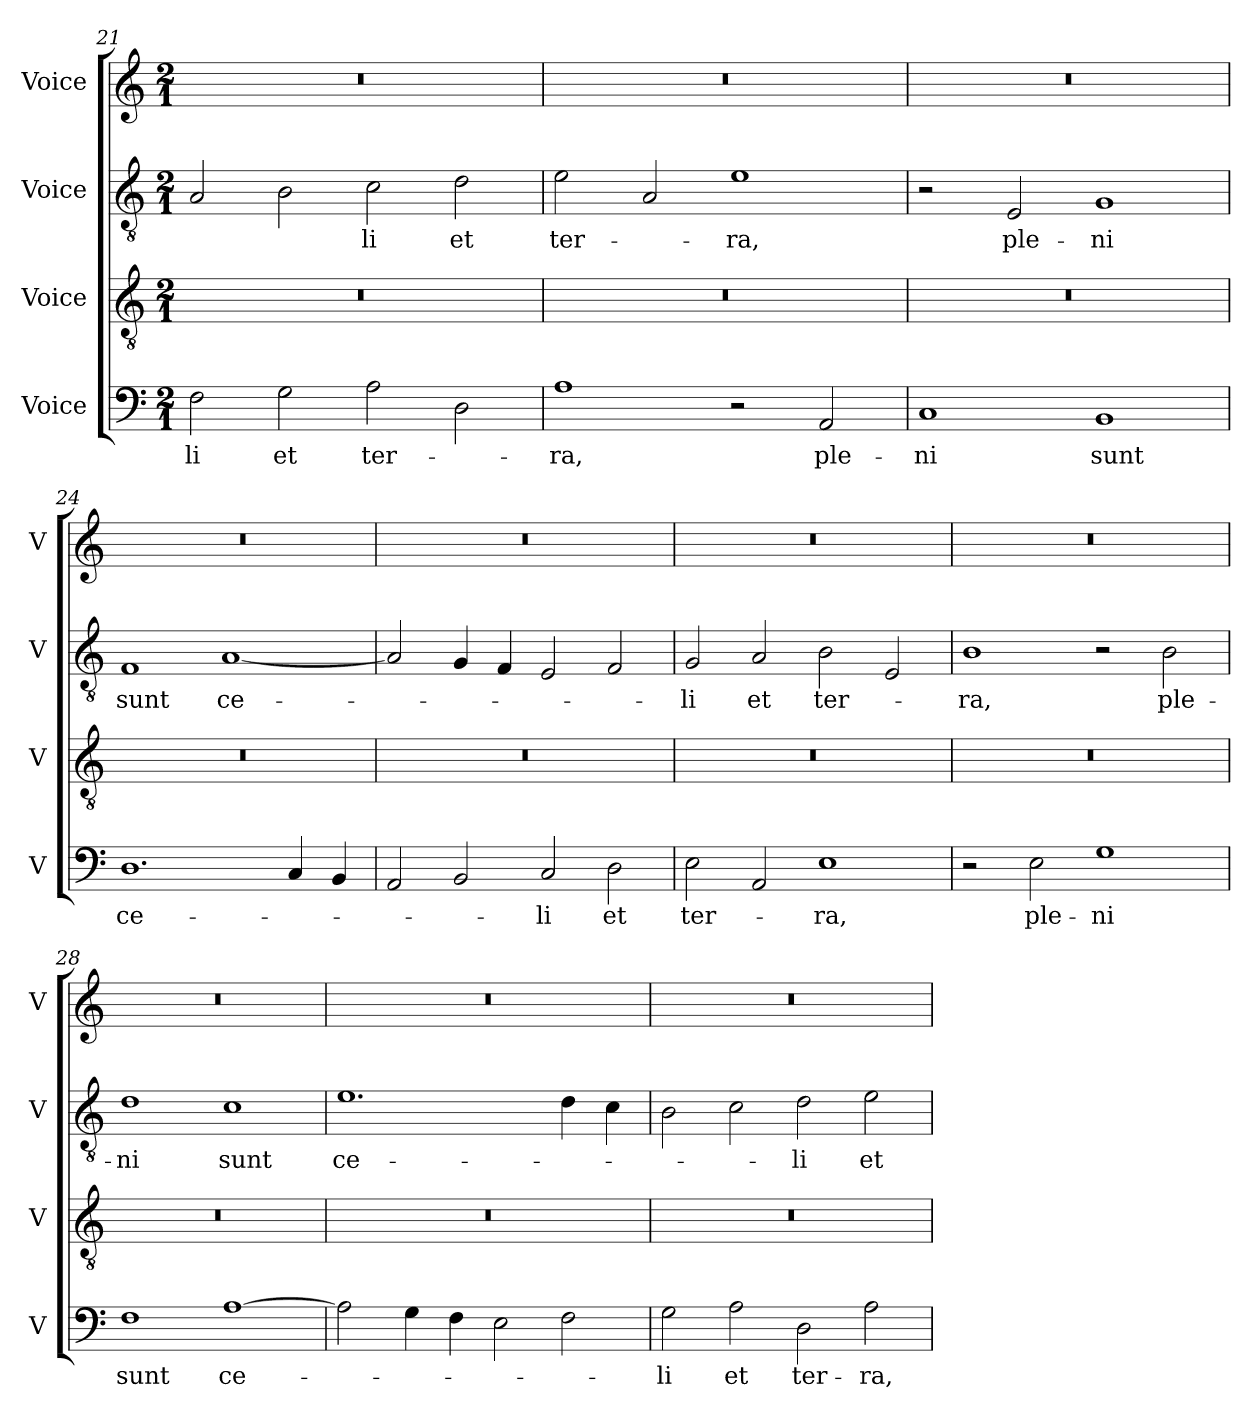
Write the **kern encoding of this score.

**kern	**text	**kern	**kern	**text	**kern
*part4	*part4	*part3	*part2	*part2	*part1
*staff4	*staff4	*staff3	*staff2	*staff2	*staff1
*I"Voice	*	*I"Voice	*I"Voice	*	*I"Voice
*I'V	*	*I'V	*I'V	*	*I'V
*clefF4	*	*clefGv2	*clefGv2	*	*clefG2
*k[]	*	*k[]	*k[]	*	*k[]
*M2/1	*	*M2/1	*M2/1	*	*M2/1
=21	=21	=21	=21	=21	=21
!	!LO:LY:b	!	!	!	!
2F\	-li	0r	2A/	.	0r
!	!LO:LY:b	!	!	!	!
2G\	et	.	2B\	.	.
!	!LO:LY:b	!	!	!LO:LY:b	!
2A\	ter-	.	2c\	-li	.
!	!	!	!	!LO:LY:b	!
2D\	.	.	2d\	et	.
!!LO:PB:g=z
=22	=22	=22	=22	=22	=22
!	!LO:LY:b	!	!	!LO:LY:b	!
1A	-ra,	0r	2e\	ter-	0r
.	.	.	2A/	.	.
!	!	!	!	!LO:LY:b	!
2r	.	.	1e	-ra,	.
!	!LO:LY:b	!	!	!	!
2AA/	ple-	.	.	.	.
=23	=23	=23	=23	=23	=23
!	!LO:LY:b	!	!	!	!
1C	-ni	0r	2r	.	0r
!	!	!	!	!LO:LY:b	!
.	.	.	2E/	ple-	.
!	!LO:LY:b	!	!	!LO:LY:b	!
1BB	sunt	.	1G	-ni	.
=24	=24	=24	=24	=24	=24
!	!LO:LY:b	!	!	!LO:LY:b	!
1.D	ce-	0r	1F	sunt	0r
!	!	!	!	!LO:LY:b	!
.	.	.	[1A	ce-	.
4C/	.	.	.	.	.
4BB/	.	.	.	.	.
=25	=25	=25	=25	=25	=25
2AA/	.	0r	2A/]	.	0r
2BB/	.	.	4G/	.	.
.	.	.	4F/	.	.
!	!LO:LY:b	!	!	!	!
2C/	-li	.	2E/	.	.
!	!LO:LY:b	!	!	!	!
2D\	et	.	2F/	.	.
!!LO:LB:g=z
=26	=26	=26	=26	=26	=26
!	!LO:LY:b	!	!	!LO:LY:b	!
2E\	ter-	0r	2G/	-li	0r
!	!	!	!	!LO:LY:b	!
2AA/	.	.	2A/	et	.
!	!LO:LY:b	!	!	!LO:LY:b	!
1E	-ra,	.	2B\	ter-	.
.	.	.	2E/	.	.
=27	=27	=27	=27	=27	=27
!	!	!	!	!LO:LY:b	!
2r	.	0r	1B	-ra,	0r
!	!LO:LY:b	!	!	!	!
2E\	ple-	.	.	.	.
!	!LO:LY:b	!	!	!	!
1G	-ni	.	2r	.	.
!	!	!	!	!LO:LY:b	!
.	.	.	2B\	ple-	.
=28	=28	=28	=28	=28	=28
!	!LO:LY:b	!	!	!LO:LY:b	!
1F	sunt	0r	1d	-ni	0r
!	!LO:LY:b	!	!	!LO:LY:b	!
[1A	ce-	.	1c	sunt	.
=29	=29	=29	=29	=29	=29
!	!	!	!	!LO:LY:b	!
2A\]	.	0r	1.e	ce-	0r
4G\	.	.	.	.	.
4F\	.	.	.	.	.
2E\	.	.	.	.	.
2F\	.	.	4d\	.	.
.	.	.	4c\	.	.
!!LO:LB:g=z
=30	=30	=30	=30	=30	=30
!	!LO:LY:b	!	!	!	!
2G\	-li	0r	2B\	.	0r
!	!LO:LY:b	!	!	!	!
2A\	et	.	2c\	.	.
!	!LO:LY:b	!	!	!LO:LY:b	!
2D\	ter-	.	2d\	-li	.
!	!LO:LY:b	!	!	!LO:LY:b	!
2A\	-ra,	.	2e\	et	.
=	=	=	=	=	=
*-	*-	*-	*-	*-	*-
